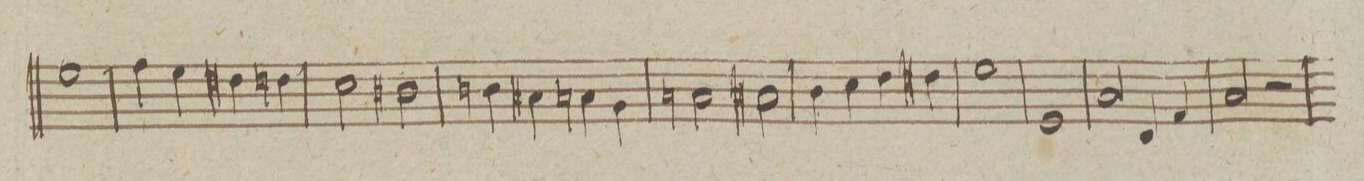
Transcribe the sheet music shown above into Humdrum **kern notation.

**kern	**dynam
*I"Serpente	*
*clefF4	*
*k[]	*
*met(c|)	*
*M2/2	*
1G\]	.
=233	=233
4A\	.
4G\	.
4F#X\	.
4Fn\	.
=234	=234
2E\	.
2D#X\	.
=235	=235
4Dn\	.
4C#X\	.
4Cn\	.
4BB\	.
=236	=236
2Cn\	.
2C#X\	.
=237	=237
4D\	.
4E\	.
4F\	.
4F#X\	.
=238	=238
1G\	.
=239	=239
1GG/	.
=240	=240
2C/	.
4FF/	.
4AA/	.
=241	=241
2C/	.
2r	.
=242	=242
*-	*-
